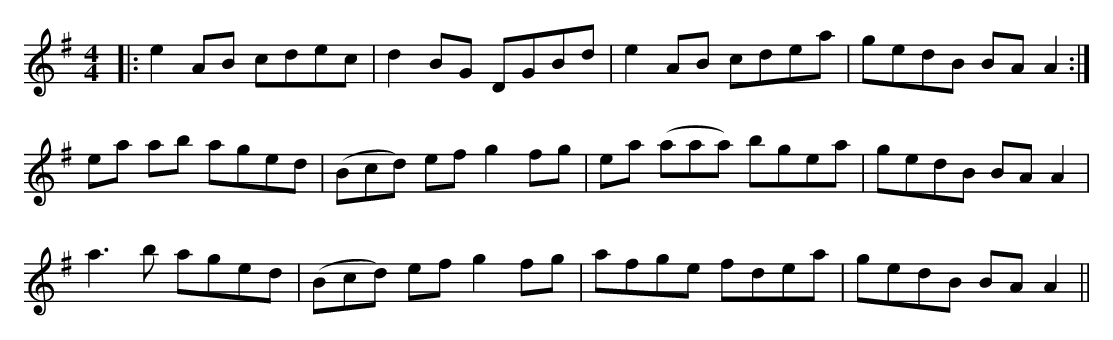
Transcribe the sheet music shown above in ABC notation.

X:1
M:4/4
K:G
|:e2 AB cdec|d2 BG DGBd|e2 AB cdea|gedB BA A2:|
ea ab aged|(Bcd) ef g2 fg|ea (aaa) bgea|gedB BA A2|
a3 b aged|(Bcd) ef g2 fg|afge fdea|gedB BAA2||
